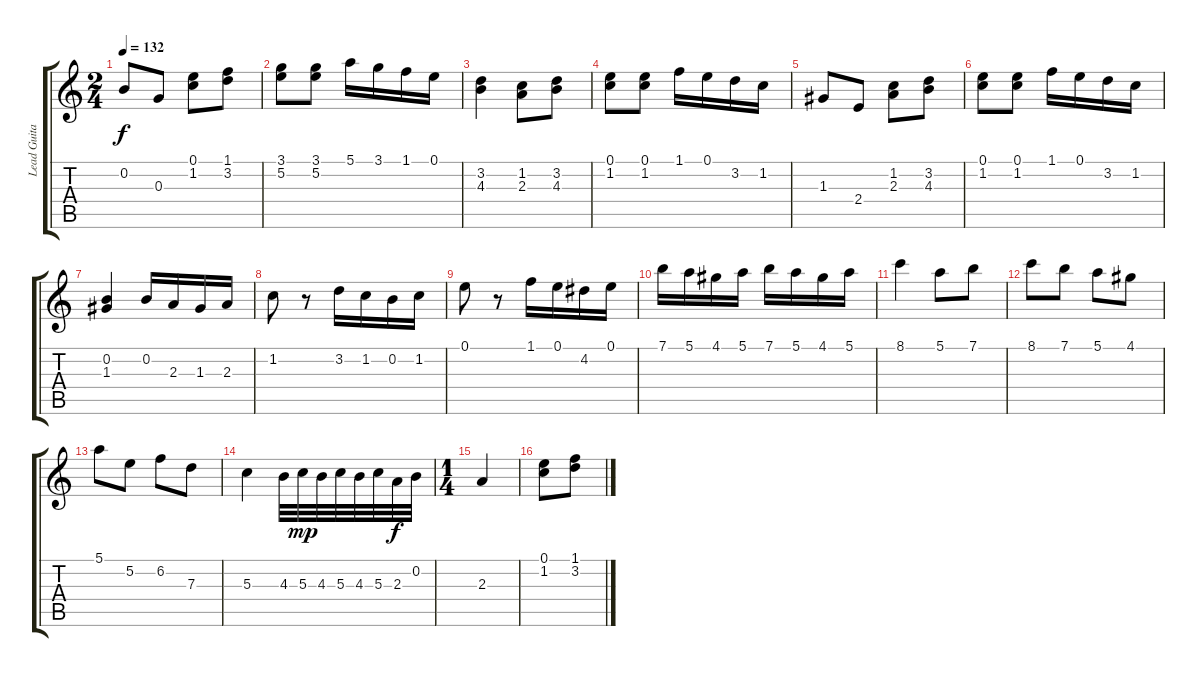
\track ("Lead Guitar" "Lead Guita") {instrument acousticguitarnylon}
\staff {score tabs}
\tuning (E4 B3 G3 D3 A2 E2) {hide}
\ts (2 4)
\tempo 132
\clef g2
\ks c
0.2.8{dy f} 0.3.8 (0.1 1.2).8 (1.1 3.2).8 |
(3.1 5.2).8 (3.1 5.2).8 5.1.16 3.1.16 1.1.16 0.1.16 |
(3.2 4.3).4 (1.2 2.3).8 (3.2 4.3).8 |
(0.1 1.2).8 (0.1 1.2).8 1.1.16 0.1.16 3.2.16 1.2.16 |
1.3.8 2.4.8 (1.2 2.3).8 (3.2 4.3).8 |
(0.1 1.2).8 (0.1 1.2).8 1.1.16 0.1.16 3.2.16 1.2.16 |
(0.2 1.3).4 0.2.16 2.3.16 1.3.16 2.3.16 |
1.2.8 r.8 3.2.16 1.2.16 0.2.16 1.2.16 |
0.1.8 r.8 1.1.16 0.1.16 4.2.16 0.1.16 |
7.1.16 5.1.16 4.1.16 5.1.16 7.1.16 5.1.16 4.1.16 5.1.16 |
8.1.4 5.1.8 7.1.8 |
8.1.8 7.1.8 5.1.8 4.1.8 |
5.1.8 5.2.8 6.2.8 7.3.8 |
5.3.4 4.3.32 5.3.32{dy mp} 4.3.32 5.3.32 4.3.32 5.3.32 2.3.32{dy f} 0.2.32 |
\ts (1 4)
2.3.4 |
(0.1 1.2).8 (1.1 3.2).8
